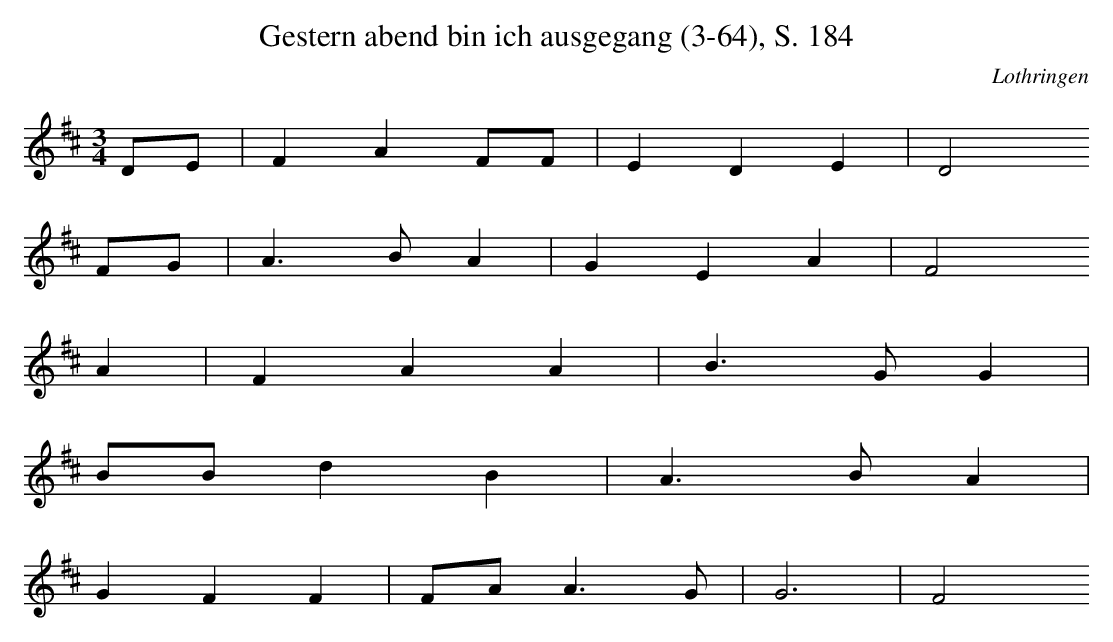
X:1
T: Gestern abend bin ich ausgegang (3-64), S. 184
O: Lothringen
M: 3/4
L: 1/8
K: D
DE | F2A2FF | E2D2E2 | D4
FG | A3BA2 | G2E2A2 | F4
A2 | F2A2A2 | B3GG2 |
BBd2B2 | A3BA2 |
G2F2F2 | FAA3G | G6 | F4
